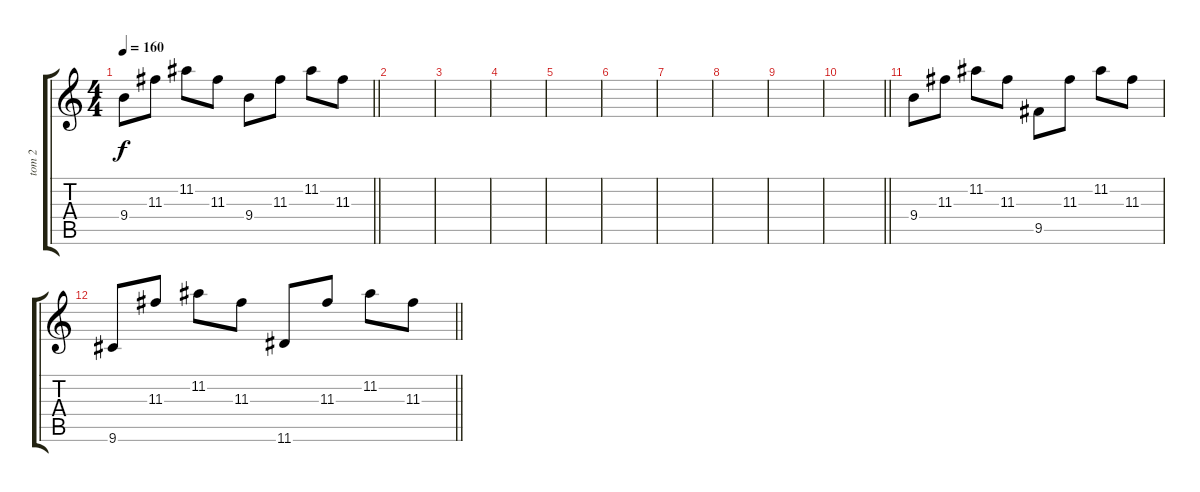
\track ("tom 2" "tom 2") {instrument electricguitarclean}
\staff {score tabs}
\tuning (E4 B3 G3 D3 A2 E2) {hide}
\ts (4 4)
\tempo 160
\clef g2
\barLineRight lightlight
\ks c
9.4.8{dy f} 11.3.8 11.2.8 11.3.8 9.4.8 11.3.8 11.2.8 11.3.8 |
|
|
|
|
|
|
|
|
\barLineRight lightlight
|
9.4.8 11.3.8 11.2.8 11.3.8 9.5.8 11.3.8 11.2.8 11.3.8 |
\barLineRight lightlight
9.6.8 11.3.8 11.2.8 11.3.8 11.6.8 11.3.8 11.2.8 11.3.8
